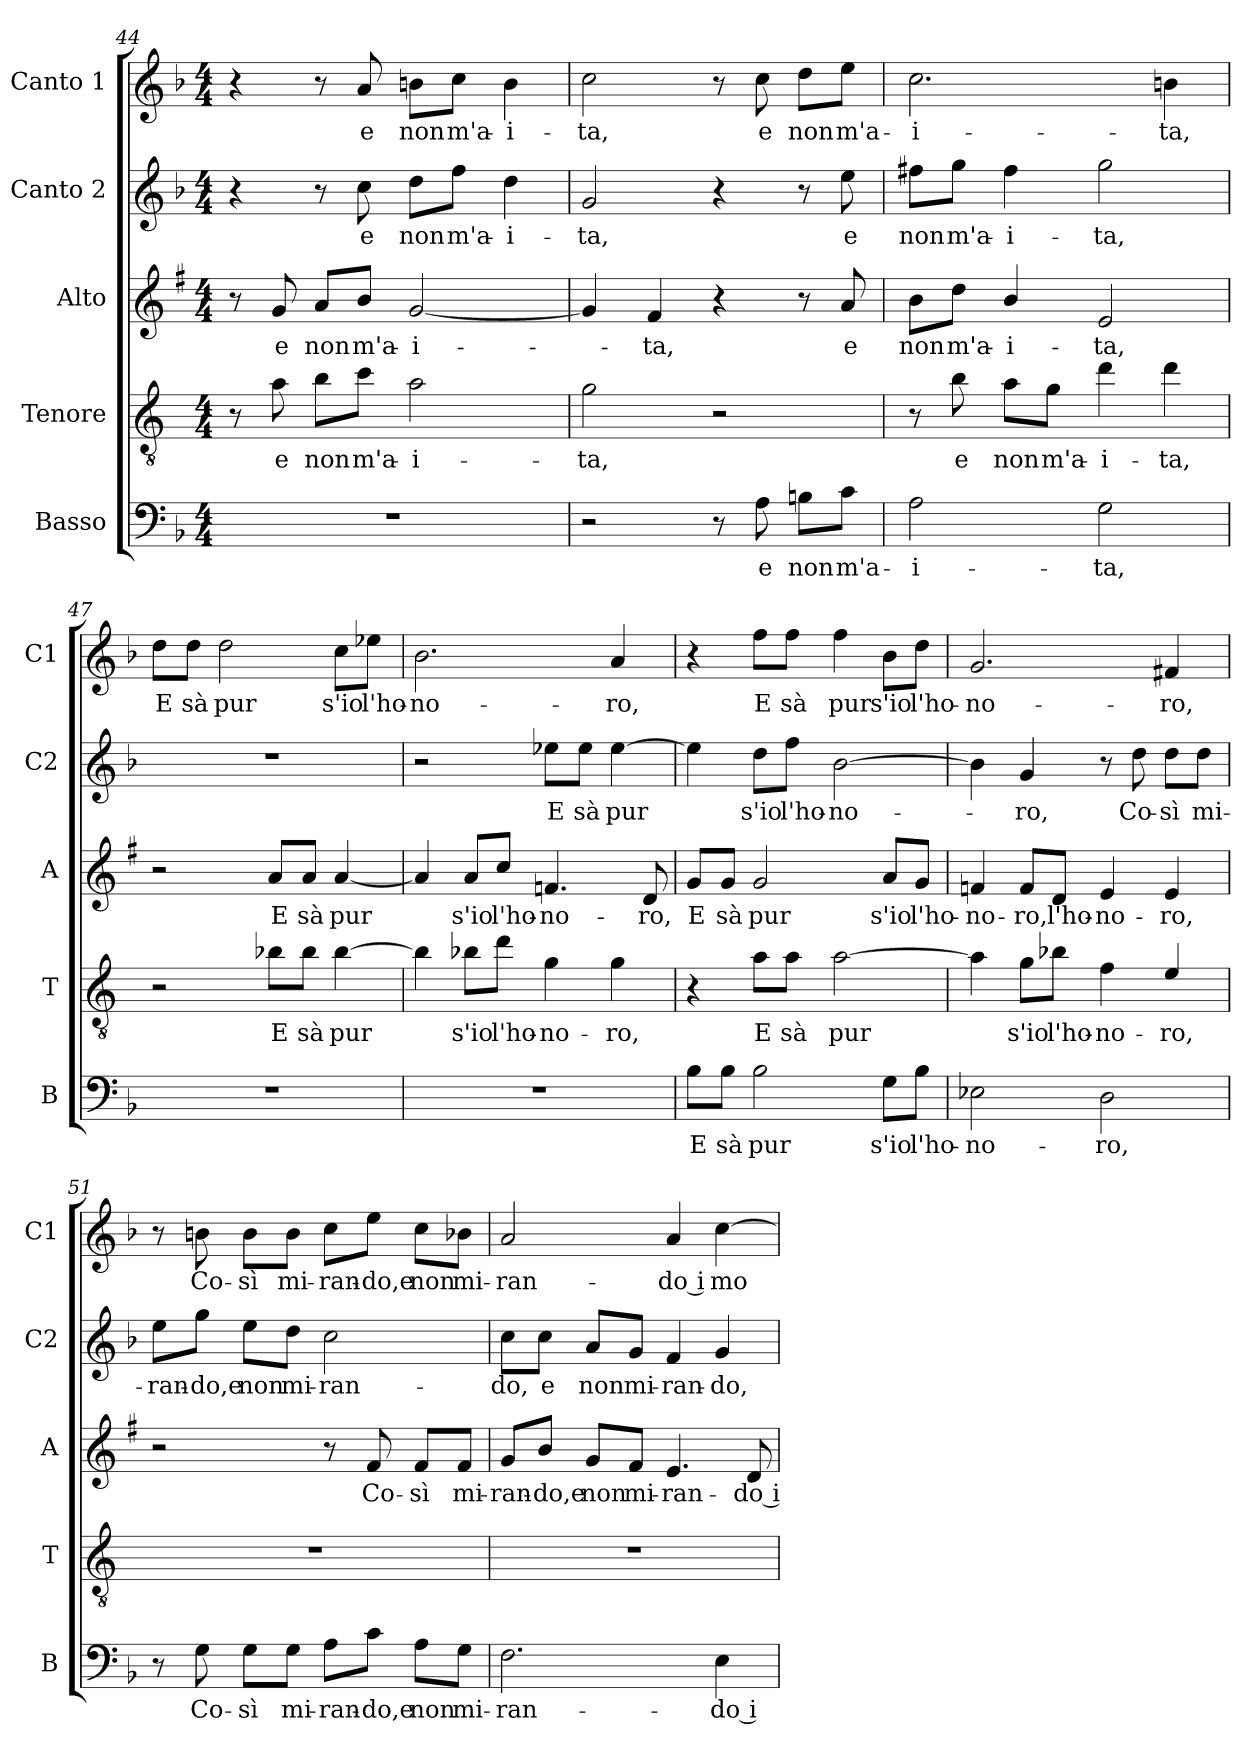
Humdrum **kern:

**kern	**text	**kern	**text	**kern	**text	**kern	**text	**kern	**text
*part5	*part5	*part4	*part4	*part3	*part3	*part2	*part2	*part1	*part1
*staff5	*staff5	*staff4	*staff4	*staff3	*staff3	*staff2	*staff2	*staff1	*staff1
*I"Basso	*	*I"Tenore	*	*I"Alto	*	*I"Canto 2	*	*I"Canto 1	*
*I'B	*	*I'T	*	*I'A	*	*I'C2	*	*I'C1	*
*clefF4	*	*clefGv2	*	*clefG2	*	*clefG2	*	*clefG2	*
*	*	*ITrd4c7	*	*ITrd1c2	*	*	*	*	*
*k[b-]	*	*k[b-]	*	*k[b-]	*	*k[b-]	*	*k[b-]	*
*F:	*	*F:	*	*F:	*	*F:	*	*F:	*
*M4/4	*	*M4/4	*	*M4/4	*	*M4/4	*	*M4/4	*
=44	=44	=44	=44	=44	=44	=44	=44	=44	=44
1r	.	8r	.	8r	.	4r	.	4r	.
!	!	!	!LO:LY:b	!	!LO:LY:b	!	!	!	!
.	.	8d\	e	8f/	e	.	.	.	.
!	!	!	!LO:LY:b	!	!LO:LY:b	!	!	!	!
.	.	8e\L	non	8g/L	non	8r	.	8r	.
!	!	!	!LO:LY:b	!	!LO:LY:b	!	!LO:LY:b	!	!LO:LY:b
.	.	8f\J	m'a-	8a/J	m'a-	8cc\	e	8a/	e
!	!	!	!LO:LY:b	!	!LO:LY:b	!	!LO:LY:b	!	!LO:LY:b
.	.	2d\	-i-	[2f/	-i-	8dd\L	non	8bn\L	non
!	!	!	!	!	!	!	!LO:LY:b	!	!LO:LY:b
.	.	.	.	.	.	8ff\J	m'a-	8cc\J	m'a-
!	!	!	!	!	!	!	!LO:LY:b	!	!LO:LY:b
.	.	.	.	.	.	4dd\	-i-	4b\	-i-
=45	=45	=45	=45	=45	=45	=45	=45	=45	=45
!	!	!	!LO:LY:b	!	!	!	!LO:LY:b	!	!LO:LY:b
2r	.	2c\	-ta,	4f/]	.	2g/	-ta,	2cc\	-ta,
!	!	!	!	!	!LO:LY:b	!	!	!	!
.	.	.	.	4e/	-ta,	.	.	.	.
8r	.	2r	.	4r	.	4r	.	8r	.
!	!LO:LY:b	!	!	!	!	!	!	!	!LO:LY:b
8A\	e	.	.	.	.	.	.	8cc\	e
!	!LO:LY:b	!	!	!	!	!	!	!	!LO:LY:b
8Bn\L	non	.	.	8r	.	8r	.	8dd\L	non
!	!LO:LY:b	!	!	!	!LO:LY:b	!	!LO:LY:b	!	!LO:LY:b
8c\J	m'a-	.	.	8g/	e	8ee\	e	8ee\J	m'a-
=46	=46	=46	=46	=46	=46	=46	=46	=46	=46
!	!LO:LY:b	!	!	!	!LO:LY:b	!	!LO:LY:b	!	!LO:LY:b
2A\	-i-	8r	.	8a\L	non	8ff#X\L	non	2.cc\	-i-
!	!	!	!LO:LY:b	!	!LO:LY:b	!	!LO:LY:b	!	!
.	.	8e\	e	8cc\J	m'a-	8gg\J	m'a-	.	.
!	!	!	!LO:LY:b	!	!LO:LY:b	!	!LO:LY:b	!	!
.	.	8d\L	non	4a/	-i-	4ff#\	-i-	.	.
!	!	!	!LO:LY:b	!	!	!	!	!	!
.	.	8c\J	m'a-	.	.	.	.	.	.
!	!LO:LY:b	!	!LO:LY:b	!	!LO:LY:b	!	!LO:LY:b	!	!
2G\	-ta,	4g\	-i-	2d/	-ta,	2gg\	-ta,	.	.
!	!	!	!LO:LY:b	!	!	!	!	!	!LO:LY:b
.	.	4g\	-ta,	.	.	.	.	4bn\	-ta,
!!LO:PB:g=z
=47	=47	=47	=47	=47	=47	=47	=47	=47	=47
!	!	!	!	!	!	!	!	!	!LO:LY:b
1r	.	2r	.	2r	.	1r	.	8dd\L	E
!	!	!	!	!	!	!	!	!	!LO:LY:b
.	.	.	.	.	.	.	.	8dd\J	sà
!	!	!	!	!	!	!	!	!	!LO:LY:b
.	.	.	.	.	.	.	.	2dd\	pur
!	!	!	!LO:LY:b	!	!LO:LY:b	!	!	!	!
.	.	8e-X\L	E	8g/L	E	.	.	.	.
!	!	!	!LO:LY:b	!	!LO:LY:b	!	!	!	!
.	.	8e-\J	sà	8g/J	sà	.	.	.	.
!	!	!	!LO:LY:b	!	!LO:LY:b	!	!	!	!LO:LY:b
.	.	[4e-\	pur	[4g/	pur	.	.	8cc\L	s'io
!	!	!	!	!	!	!	!	!	!LO:LY:b
.	.	.	.	.	.	.	.	8ee-X\J	l'ho-
=48	=48	=48	=48	=48	=48	=48	=48	=48	=48
!	!	!	!	!	!	!	!	!	!LO:LY:b
1r	.	4e-\]	.	4g/]	.	2r	.	2.b-\	-no-
!	!	!	!LO:LY:b	!	!LO:LY:b	!	!	!	!
.	.	8e-X\L	s'io	8g/L	s'io	.	.	.	.
!	!	!	!LO:LY:b	!	!LO:LY:b	!	!	!	!
.	.	8g\J	l'ho-	8b-/J	l'ho-	.	.	.	.
!	!	!	!LO:LY:b	!	!LO:LY:b	!	!LO:LY:b	!	!
.	.	4c\	-no-	4.e-X/	-no-	8ee-X\L	E	.	.
!	!	!	!	!	!	!	!LO:LY:b	!	!
.	.	.	.	.	.	8ee-\J	sà	.	.
!	!	!	!LO:LY:b	!	!	!	!LO:LY:b	!	!LO:LY:b
.	.	4c\	-ro,	.	.	[4ee-\	pur	4a/	-ro,
!	!	!	!	!	!LO:LY:b	!	!	!	!
.	.	.	.	8c/	-ro,	.	.	.	.
=49	=49	=49	=49	=49	=49	=49	=49	=49	=49
!	!LO:LY:b	!	!	!	!LO:LY:b	!	!	!	!
8B-\L	E	4r	.	8f/L	E	4ee-\]	.	4r	.
!	!LO:LY:b	!	!	!	!LO:LY:b	!	!	!	!
8B-\J	sà	.	.	8f/J	sà	.	.	.	.
!	!LO:LY:b	!	!LO:LY:b	!	!LO:LY:b	!	!LO:LY:b	!	!LO:LY:b
2B-\	pur	8d\L	E	2f/	pur	8dd\L	s'io	8ff\L	E
!	!	!	!LO:LY:b	!	!	!	!LO:LY:b	!	!LO:LY:b
.	.	8d\J	sà	.	.	8ff\J	l'ho-	8ff\J	sà
!	!	!	!LO:LY:b	!	!	!	!LO:LY:b	!	!LO:LY:b
.	.	[2d\	pur	.	.	[2b-\	-no-	4ff\	pur
!	!LO:LY:b	!	!	!	!LO:LY:b	!	!	!	!LO:LY:b
8G\L	s'io	.	.	8g/L	s'io	.	.	8b-\L	s'io
!	!LO:LY:b	!	!	!	!LO:LY:b	!	!	!	!LO:LY:b
8B-\J	l'ho-	.	.	8f/J	l'ho-	.	.	8dd\J	l'ho-
=50	=50	=50	=50	=50	=50	=50	=50	=50	=50
!	!LO:LY:b	!	!	!	!LO:LY:b	!	!	!	!LO:LY:b
2E-X\	-no-	4d\]	.	4e-X/	-no-	4b-\]	.	2.g/	-no-
!	!	!	!LO:LY:b	!	!LO:LY:b	!	!LO:LY:b	!	!
.	.	8c\L	s'io	8e-/L	-ro,	4g/	-ro,	.	.
!	!	!	!LO:LY:b	!	!LO:LY:b	!	!	!	!
.	.	8e-X\J	l'ho-	8c/J	l'ho-	.	.	.	.
!	!LO:LY:b	!	!LO:LY:b	!	!LO:LY:b	!	!	!	!
2D\	-ro,	4B-\	-no-	4d/	-no-	8r	.	.	.
!	!	!	!	!	!	!	!LO:LY:b	!	!
.	.	.	.	.	.	8dd\	Co-	.	.
!	!	!	!LO:LY:b	!	!LO:LY:b	!	!LO:LY:b	!	!LO:LY:b
.	.	4A/	-ro,	4d/	-ro,	8dd\L	-sì	4f#X/	-ro,
!	!	!	!	!	!	!	!LO:LY:b	!	!
.	.	.	.	.	.	8dd\J	mi-	.	.
!!LO:LB:g=z
=51	=51	=51	=51	=51	=51	=51	=51	=51	=51
!	!	!	!	!	!	!	!LO:LY:b	!	!
8r	.	1r	.	2r	.	8ee\L	-ran-	8r	.
!	!LO:LY:b	!	!	!	!	!	!LO:LY:b	!	!LO:LY:b
8G\	Co-	.	.	.	.	8gg\J	-do,e	8bn\	Co-
!	!LO:LY:b	!	!	!	!	!	!LO:LY:b	!	!LO:LY:b
8G\L	-sì	.	.	.	.	8ee\L	non	8b\L	-sì
!	!LO:LY:b	!	!	!	!	!	!LO:LY:b	!	!LO:LY:b
8G\J	mi-	.	.	.	.	8dd\J	mi-	8b\J	mi-
!	!LO:LY:b	!	!	!	!	!	!LO:LY:b	!	!LO:LY:b
8A\L	-ran-	.	.	8r	.	2cc\	-ran-	8cc\L	-ran-
!	!LO:LY:b	!	!	!	!LO:LY:b	!	!	!	!LO:LY:b
8c\J	-do,e	.	.	8e/	Co-	.	.	8ee\J	-do,e
!	!LO:LY:b	!	!	!	!LO:LY:b	!	!	!	!LO:LY:b
8A\L	non	.	.	8e/L	-sì	.	.	8cc\L	non
!	!LO:LY:b	!	!	!	!LO:LY:b	!	!	!	!LO:LY:b
8G\J	mi-	.	.	8e/J	mi-	.	.	8b-X\J	mi-
=52	=52	=52	=52	=52	=52	=52	=52	=52	=52
!	!LO:LY:b	!	!	!	!LO:LY:b	!	!LO:LY:b	!	!LO:LY:b
2.F\	-ran-	1r	.	8f/L	-ran-	8cc\L	-do,	2a/	-ran-
!	!	!	!	!	!LO:LY:b	!	!LO:LY:b	!	!
.	.	.	.	8a/J	-do,e	8cc\J	e	.	.
!	!	!	!	!	!LO:LY:b	!	!LO:LY:b	!	!
.	.	.	.	8f/L	non	8a/L	non	.	.
!	!	!	!	!	!LO:LY:b	!	!LO:LY:b	!	!
.	.	.	.	8e/J	mi-	8g/J	mi-	.	.
!	!	!	!	!	!LO:LY:b	!	!LO:LY:b	!	!LO:LY:b
.	.	.	.	4.d/	-ran-	4f/	-ran-	4a/	-do i
!	!LO:LY:b	!	!	!	!	!	!LO:LY:b	!	!LO:LY:b
4E\	-do i	.	.	.	.	4g/	-do,	[4cc\	mo-
!	!	!	!	!	!LO:LY:b	!	!	!	!
.	.	.	.	8c/	-do i	.	.	.	.
=	=	=	=	=	=	=	=	=	=
*-	*-	*-	*-	*-	*-	*-	*-	*-	*-
